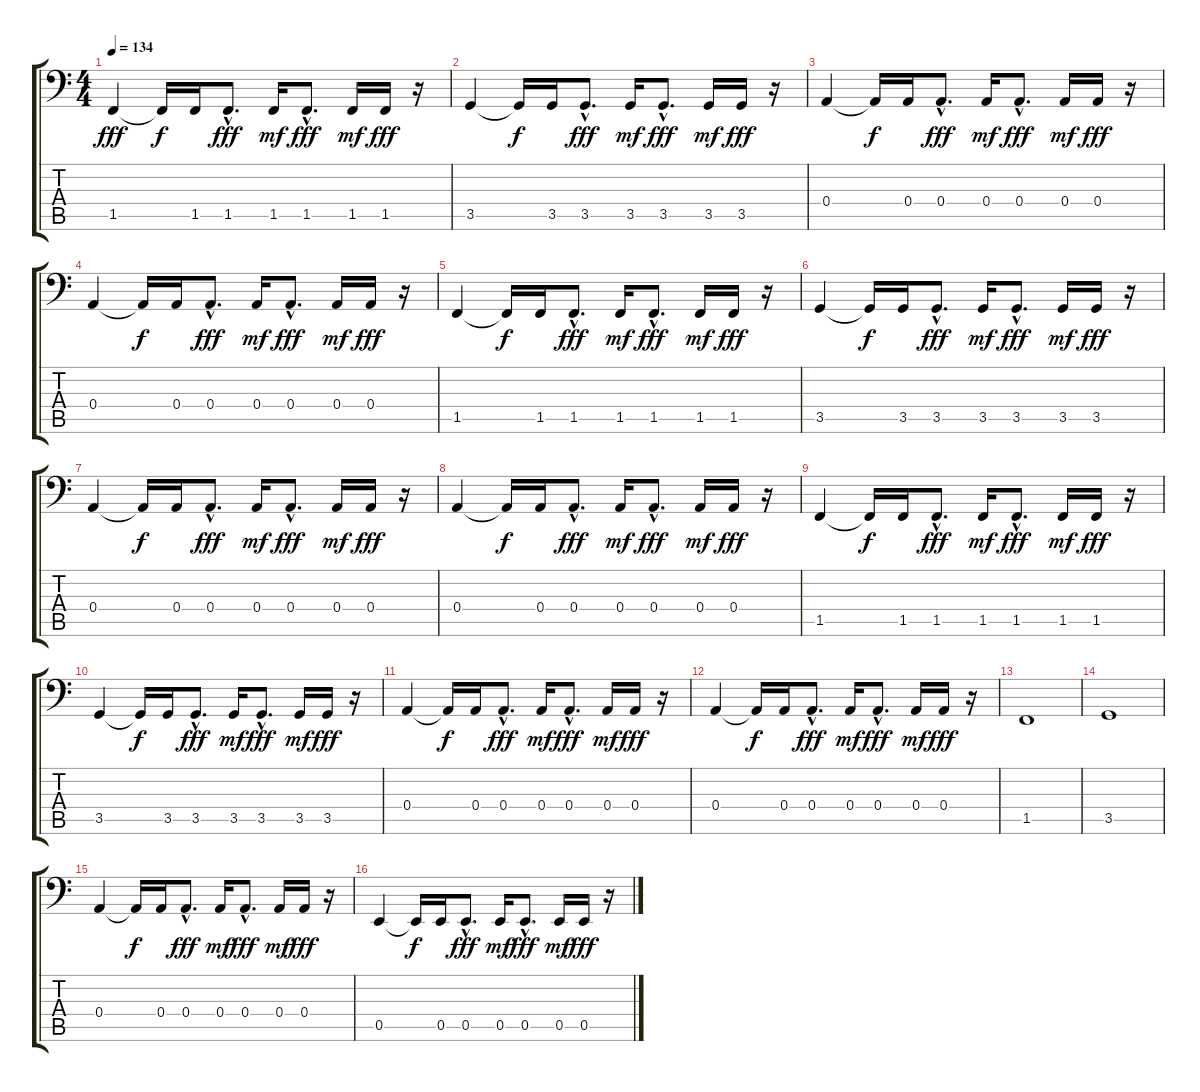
\track "" {instrument electricbassfinger}
\staff {score tabs}
\tuning (C3 G2 D2 A1 E1 B0) {hide}
\ts (4 4)
\tempo 134
\clef f4
\ks c
1.5.4{dy fff volume 12 instrument electricbassfinger} 1.5{t}.16{dy f} 1.5.16 1.5{hac}.8{d dy fff} 1.5.16{dy mf} 1.5{hac}.8{d dy fff} 1.5.16{dy mf} 1.5.16{dy fff} r.16 |
3.5.4 3.5{t}.16{dy f} 3.5.16 3.5{hac}.8{d dy fff} 3.5.16{dy mf} 3.5{hac}.8{d dy fff} 3.5.16{dy mf} 3.5.16{dy fff} r.16 |
0.4.4 0.4{t}.16{dy f} 0.4.16 0.4{hac}.8{d dy fff} 0.4.16{dy mf} 0.4{hac}.8{d dy fff} 0.4.16{dy mf} 0.4.16{dy fff} r.16 |
0.4.4 0.4{t}.16{dy f} 0.4.16 0.4{hac}.8{d dy fff} 0.4.16{dy mf} 0.4{hac}.8{d dy fff} 0.4.16{dy mf} 0.4.16{dy fff} r.16 |
1.5.4 1.5{t}.16{dy f} 1.5.16 1.5{hac}.8{d dy fff} 1.5.16{dy mf} 1.5{hac}.8{d dy fff} 1.5.16{dy mf} 1.5.16{dy fff} r.16 |
3.5.4 3.5{t}.16{dy f} 3.5.16 3.5{hac}.8{d dy fff} 3.5.16{dy mf} 3.5{hac}.8{d dy fff} 3.5.16{dy mf} 3.5.16{dy fff} r.16 |
0.4.4 0.4{t}.16{dy f} 0.4.16 0.4{hac}.8{d dy fff} 0.4.16{dy mf} 0.4{hac}.8{d dy fff} 0.4.16{dy mf} 0.4.16{dy fff} r.16 |
0.4.4 0.4{t}.16{dy f} 0.4.16 0.4{hac}.8{d dy fff} 0.4.16{dy mf} 0.4{hac}.8{d dy fff} 0.4.16{dy mf} 0.4.16{dy fff} r.16 |
1.5.4 1.5{t}.16{dy f} 1.5.16 1.5{hac}.8{d dy fff} 1.5.16{dy mf} 1.5{hac}.8{d dy fff} 1.5.16{dy mf} 1.5.16{dy fff} r.16 |
3.5.4 3.5{t}.16{dy f} 3.5.16 3.5{hac}.8{d dy fff} 3.5.16{dy mf} 3.5{hac}.8{d dy fff} 3.5.16{dy mf} 3.5.16{dy fff} r.16 |
0.4.4 0.4{t}.16{dy f} 0.4.16 0.4{hac}.8{d dy fff} 0.4.16{dy mf} 0.4{hac}.8{d dy fff} 0.4.16{dy mf} 0.4.16{dy fff} r.16 |
0.4.4 0.4{t}.16{dy f} 0.4.16 0.4{hac}.8{d dy fff} 0.4.16{dy mf} 0.4{hac}.8{d dy fff} 0.4.16{dy mf} 0.4.16{dy fff} r.16 |
1.5.1 |
3.5.1 |
0.4.4{volume 12 instrument electricbassfinger} 0.4{t}.16{dy f} 0.4.16 0.4{hac}.8{d dy fff} 0.4.16{dy mf} 0.4{hac}.8{d dy fff} 0.4.16{dy mf} 0.4.16{dy fff} r.16 |
0.5.4 0.5{t}.16{dy f} 0.5.16 0.5{hac}.8{d dy fff} 0.5.16{dy mf} 0.5{hac}.8{d dy fff} 0.5.16{dy mf} 0.5.16{dy fff} r.16
